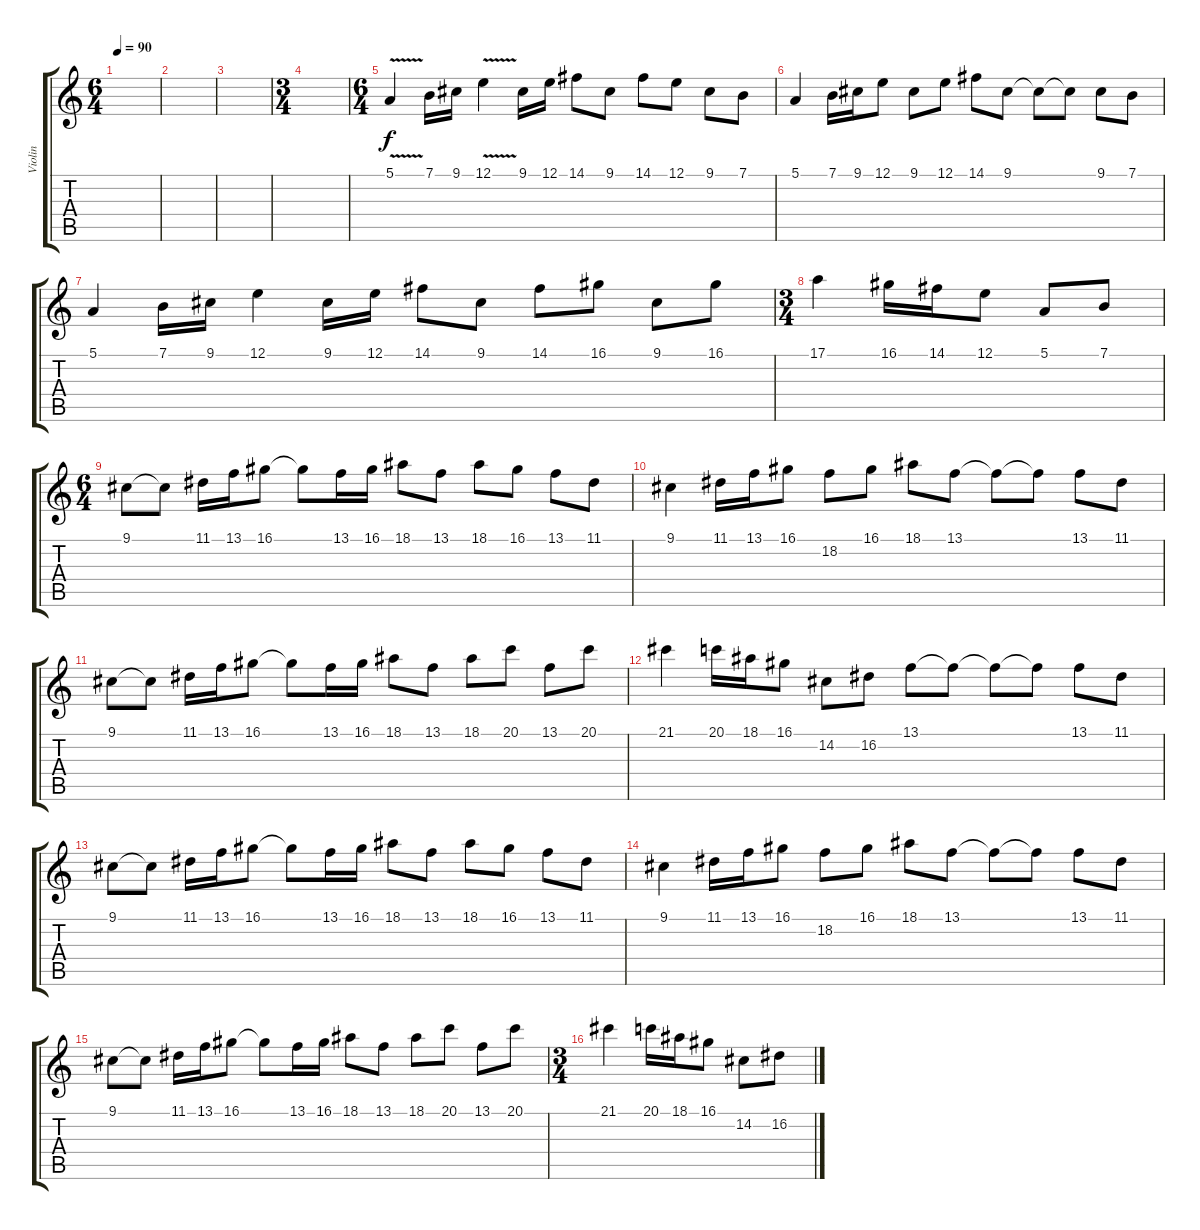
\track ("Violin" "Violin") {instrument violin}
\staff {score tabs}
\tuning (E4 B3 G3 D3 A2 E2) {hide}
\ts (6 4)
\tempo 90
\clef g2
\ks c
|
|
|
\ts (3 4)
|
\ts (6 4)
5.1{v}.4{volume 13} 7.1.16 9.1.16 12.1{v}.4 9.1.16 12.1.16 14.1.8 9.1.8 14.1.8 12.1.8 9.1.8 7.1.8 |
5.1.4 7.1.16 9.1.16 12.1.8 9.1.8 12.1.8 14.1.8 9.1.8 9.1{t}.8 9.1{t}.8 9.1.8 7.1.8 |
5.1.4 7.1.16 9.1.16 12.1.4 9.1.16 12.1.16 14.1.8 9.1.8 14.1.8 16.1.8 9.1.8 16.1.8 |
\ts (3 4)
17.1.4 16.1.16 14.1.16 12.1.8 5.1.8 7.1.8 |
\ts (6 4)
9.1.8 9.1{t}.8 11.1.16 13.1.16 16.1.8 16.1{t}.8 13.1.16 16.1.16 18.1.8 13.1.8 18.1.8 16.1.8 13.1.8 11.1.8 |
9.1.4 11.1.16 13.1.16 16.1.8 18.2.8 16.1.8 18.1.8 13.1.8 13.1{t}.8 13.1{t}.8 13.1.8 11.1.8 |
9.1.8 9.1{t}.8 11.1.16 13.1.16 16.1.8 16.1{t}.8 13.1.16 16.1.16 18.1.8 13.1.8 18.1.8 20.1.8 13.1.8 20.1.8 |
21.1.4 20.1.16 18.1.16 16.1.8 14.2.8 16.2.8 13.1.8 13.1{t}.8 13.1{t}.8 13.1{t}.8 13.1.8 11.1.8 |
9.1.8 9.1{t}.8 11.1.16 13.1.16 16.1.8 16.1{t}.8 13.1.16 16.1.16 18.1.8 13.1.8 18.1.8 16.1.8 13.1.8 11.1.8 |
9.1.4 11.1.16 13.1.16 16.1.8 18.2.8 16.1.8 18.1.8 13.1.8 13.1{t}.8 13.1{t}.8 13.1.8 11.1.8 |
9.1.8 9.1{t}.8 11.1.16 13.1.16 16.1.8 16.1{t}.8 13.1.16 16.1.16 18.1.8 13.1.8 18.1.8 20.1.8 13.1.8 20.1.8 |
\ts (3 4)
21.1.4 20.1.16 18.1.16 16.1.8 14.2.8 16.2.8
